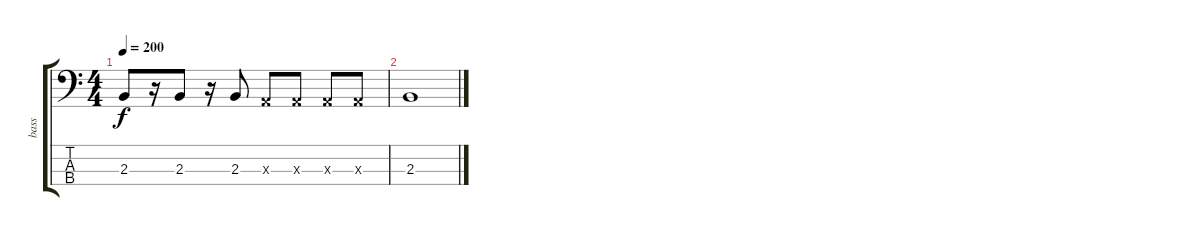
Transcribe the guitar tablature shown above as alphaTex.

\track ("bass" "bass") {instrument slapbass1}
\staff {score tabs}
\tuning (G2 D2 A1 E1) {hide}
\ts (4 4)
\tempo 200
\clef f4
\ks c
2.3.8{dy f} r.16 2.3.8 r.16 2.3.8 0.3{x}.8 0.3{x}.8 0.3{x}.8 0.3{x}.8 |
2.3.1
